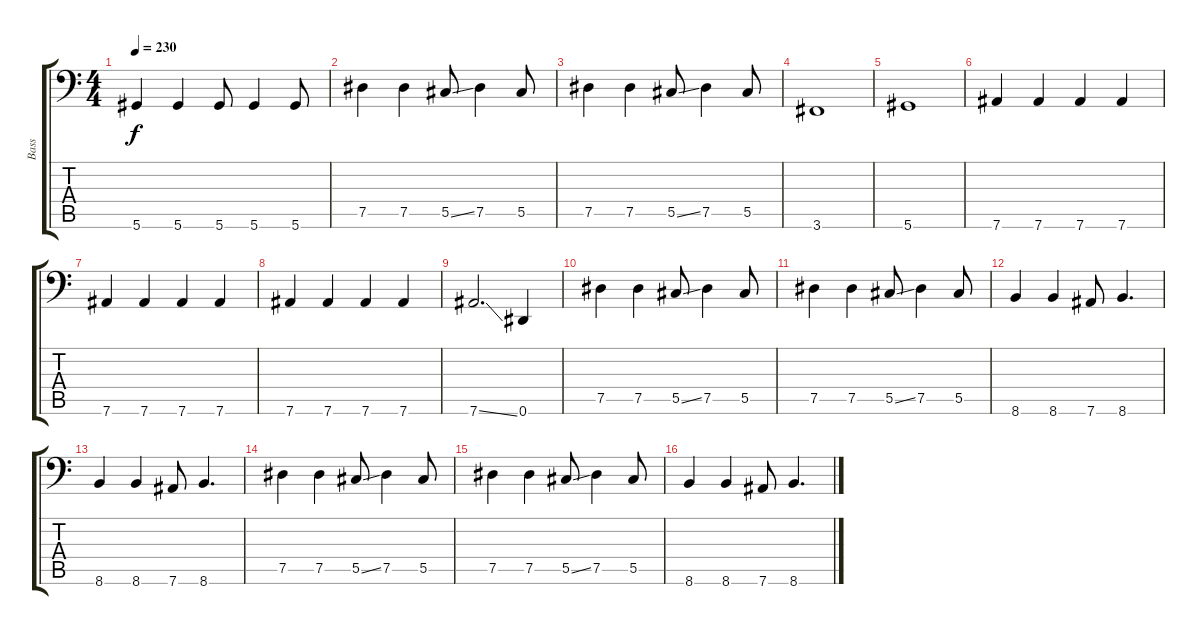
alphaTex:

\track ("Bass" "Bass") {instrument distortionguitar}
\staff {score tabs}
\tuning (Eb3 Bb2 Gb2 Db2 Ab1 Eb1) {hide}
\ts (4 4)
\tempo 230
\clef f4
\ks c
5.6.4{dy f} 5.6.4 5.6.8 5.6.4 5.6.8 |
7.5.4 7.5.4 5.5{ss}.8 7.5.4 5.5.8 |
7.5.4 7.5.4 5.5{ss}.8 7.5.4 5.5.8 |
3.6.1 |
5.6.1 |
7.6.4 7.6.4 7.6.4 7.6.4 |
7.6.4 7.6.4 7.6.4 7.6.4 |
7.6.4 7.6.4 7.6.4 7.6.4 |
7.6{ss}.2{d} 0.6.4 |
7.5.4 7.5.4 5.5{ss}.8 7.5.4 5.5.8 |
7.5.4 7.5.4 5.5{ss}.8 7.5.4 5.5.8 |
8.6.4 8.6.4 7.6.8 8.6.4{d} |
8.6.4 8.6.4 7.6.8 8.6.4{d} |
7.5.4 7.5.4 5.5{ss}.8 7.5.4 5.5.8 |
7.5.4 7.5.4 5.5{ss}.8 7.5.4 5.5.8 |
8.6.4 8.6.4 7.6.8 8.6.4{d}
